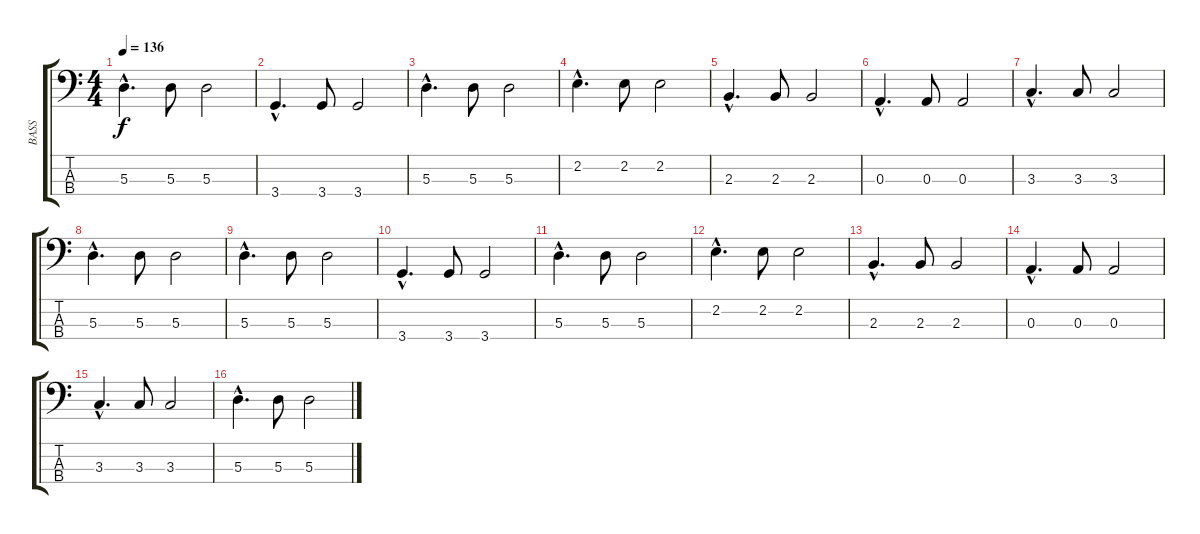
\track ("BASS" "BASS") {instrument electricbassfinger}
\staff {score tabs}
\tuning (G2 D2 A1 E1) {hide}
\ts (4 4)
\tempo 136
\clef f4
\ks c
5.3{hac}.4{d dy f} 5.3.8 5.3.2 |
3.4{hac}.4{d} 3.4.8 3.4.2 |
5.3{hac}.4{d} 5.3.8 5.3.2 |
2.2{hac}.4{d} 2.2.8 2.2.2 |
2.3{hac}.4{d} 2.3.8 2.3.2 |
0.3{hac}.4{d} 0.3.8 0.3.2 |
3.3{hac}.4{d} 3.3.8 3.3.2 |
5.3{hac}.4{d} 5.3.8 5.3.2 |
5.3{hac}.4{d} 5.3.8 5.3.2 |
3.4{hac}.4{d} 3.4.8 3.4.2 |
5.3{hac}.4{d} 5.3.8 5.3.2 |
2.2{hac}.4{d} 2.2.8 2.2.2 |
2.3{hac}.4{d} 2.3.8 2.3.2 |
0.3{hac}.4{d} 0.3.8 0.3.2 |
3.3{hac}.4{d} 3.3.8 3.3.2 |
5.3{hac}.4{d} 5.3.8 5.3.2
